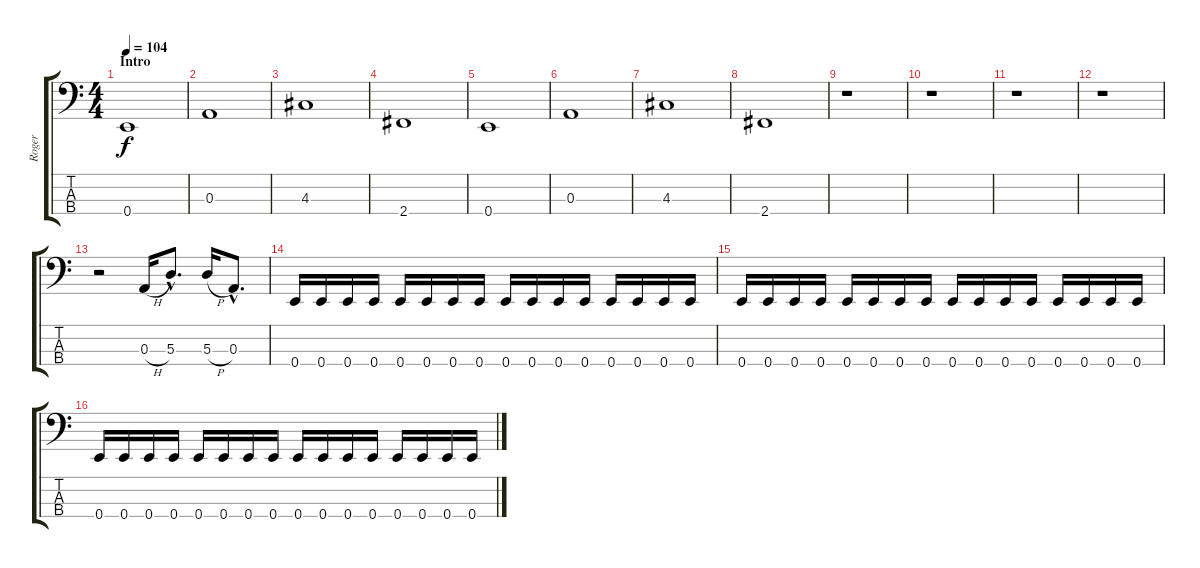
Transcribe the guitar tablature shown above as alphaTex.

\track ("Roger" "Roger") {instrument electricbasspick}
\staff {score tabs}
\tuning (G2 D2 A1 E1) {hide}
\ts (4 4)
\section ("" "Intro")
\tempo 104
\clef f4
\ks c
0.4.1{dy f instrument electricbasspick} |
0.3.1 |
4.3.1 |
2.4.1 |
0.4.1 |
0.3.1 |
4.3.1 |
2.4.1 |
r.1 |
r.1 |
r.1 |
r.1 |
r.2 0.3{h}.16 5.3{hac}.8{d} 5.3{h}.16 0.3{hac}.8{d} |
0.4.16 0.4.16 0.4.16 0.4.16 0.4.16 0.4.16 0.4.16 0.4.16 0.4.16 0.4.16 0.4.16 0.4.16 0.4.16 0.4.16 0.4.16 0.4.16 |
0.4.16 0.4.16 0.4.16 0.4.16 0.4.16 0.4.16 0.4.16 0.4.16 0.4.16 0.4.16 0.4.16 0.4.16 0.4.16 0.4.16 0.4.16 0.4.16 |
0.4.16 0.4.16 0.4.16 0.4.16 0.4.16 0.4.16 0.4.16 0.4.16 0.4.16 0.4.16 0.4.16 0.4.16 0.4.16 0.4.16 0.4.16 0.4.16
